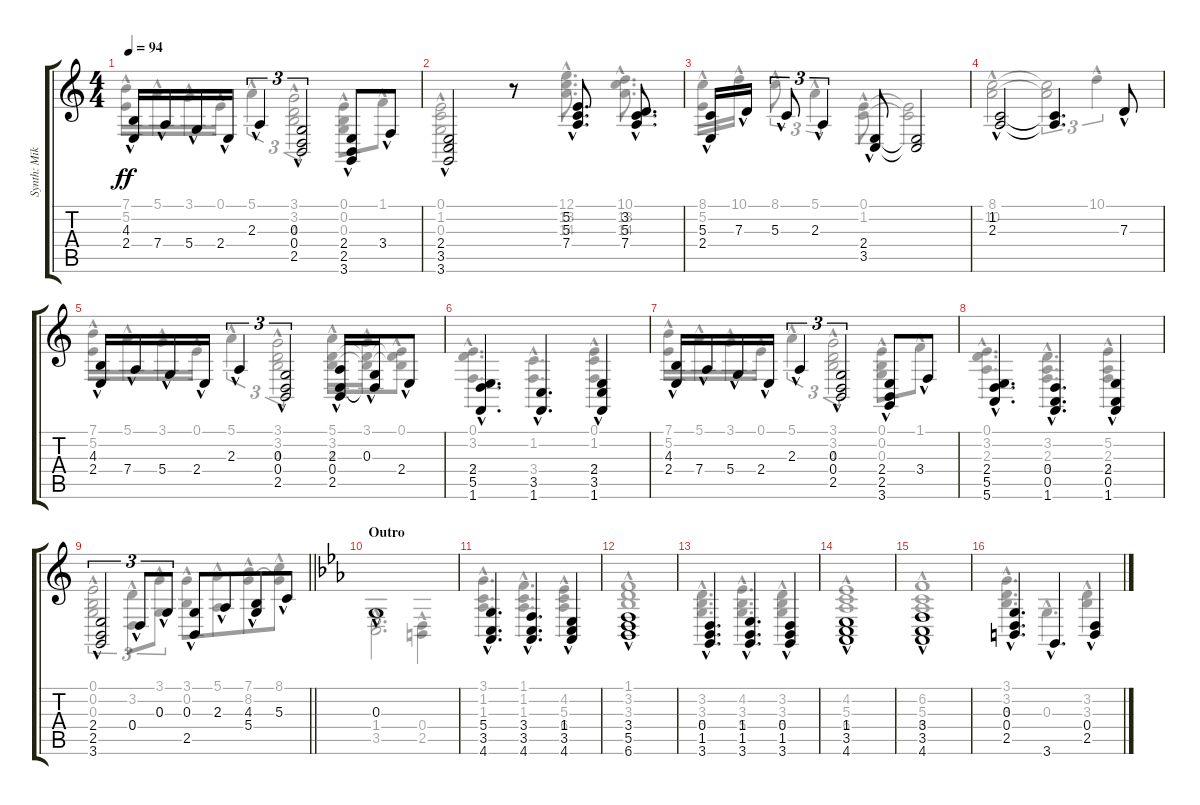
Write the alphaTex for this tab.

\track ("Synth: Mike" "Synth: Mik") {instrument synthstrings1}
\staff {score tabs}
\tuning (E4 B3 G3 D3 A2 E2) {hide}
\voice
\ts (4 4)
\tempo 94
\clef g2
\ks c
(4.3{hac} 2.4{hac}).16{dy ff} 7.4{hac}.16 5.4{hac}.16 2.4{hac}.16 2.3{hac}.4{tu (3 2)} (0.3{hac} 0.4{hac} 2.5{hac}).2{tu (3 2)} (2.4{hac} 2.5{hac} 3.6{hac}).8 3.4{hac}.8 |
(2.4{hac} 3.5{hac} 3.6{hac}).2 r.8 (5.2{hac} 5.3{hac} 7.4{hac}).8{d} (3.2{hac} 5.3{hac} 7.4{hac}).8{d} |
(5.3{hac} 2.4{hac}).16 7.3{hac}.16 5.3{hac}.8{tu (3 2)} 2.3{hac}.4{tu (3 2)} (2.4{hac} 3.5{hac}).8 (2.4{t} 3.5{t}).2 |
(1.2{hac} 2.3{hac}).2 (1.2{t} 2.3{t}).4{d} 7.3{hac}.8 |
(4.3{hac} 2.4{hac}).16 7.4{hac}.16 5.4{hac}.16 2.4{hac}.16 2.3{hac}.4{tu (3 2)} (0.3{hac} 0.4{hac} 2.5{hac}).2{tu (3 2)} (2.3{hac} 0.4{hac} 2.5{hac}).16 (0.3{hac} 0.4{t}).16 2.4{hac}.8 |
(2.4{hac} 5.5{hac} 1.6{hac}).4{d} (3.5{hac} 1.6{hac}).4{d} (2.4{hac} 3.5{hac} 1.6{hac}).4 |
(4.3{hac} 2.4{hac}).16 7.4{hac}.16 5.4{hac}.16 2.4{hac}.16 2.3{hac}.4{tu (3 2)} (0.3{hac} 0.4{hac} 2.5{hac}).2{tu (3 2)} (2.4{hac} 2.5{hac} 3.6{hac}).8 3.4{hac}.8 |
(2.4{hac} 5.5{hac} 5.6{hac}).4{d} (0.4{hac} 0.5{hac} 1.6{hac}).4{d} (2.4{hac} 0.5{hac} 1.6{hac}).4 |
\barLineRight lightlight
(2.4{hac} 2.5{hac} 3.6{hac}).2{tu (3 2)} 0.4{hac}.8{tu (3 2)} 0.3{hac}.8{tu (3 2)} (0.3{hac} 2.5{hac}).8{beam merge} 2.3{hac}.8{beam merge} (4.3{hac} 5.4{hac}).8 5.3{hac}.8 |
\section ("" "Outro")
\ks eb
0.3{hac}.1 |
(5.4{hac} 3.5{hac} 4.6{hac}).4{d} (3.4{hac} 3.5{hac} 4.6{hac}).4{d} (1.4{hac} 3.5{hac} 4.6{hac}).4 |
(3.4{hac} 5.5{hac} 6.6{hac}).1 |
(0.4{hac} 1.5{hac} 3.6{hac}).4{d} (1.4{hac} 1.5{hac} 3.6{hac}).4{d} (0.4{hac} 1.5{hac} 3.6{hac}).4 |
(1.4{hac} 3.5{hac} 4.6{hac}).1 |
(3.4{hac} 3.5{hac} 4.6{hac}).1 |
(0.3{hac} 0.4{hac} 2.5{hac}).4{d} 3.6{hac}.4{d} (0.4{hac} 2.5{hac}).4
\voice
\clef g2
\ottava regular
\simile none
\ks c
(7.1{hac} 5.2{hac}).16{dy ff} 5.1{hac}.16 3.1{hac}.16 0.1{hac}.16 5.1{hac}.4{tu (3 2)} (3.1{hac} 3.2{hac} 4.3{hac}).2{tu (3 2)} (0.1{hac} 0.2{hac} 0.3{hac}).8 1.1{hac}.8 |
(0.1{hac} 1.2{hac} 0.3{hac}).2 r.8 (12.1{hac} 13.2{hac} 14.3{hac}).8{d} (10.1{hac} 13.2{hac} 14.3{hac}).8{d} |
(8.1{hac} 5.2{hac}).16 10.1{hac}.16 8.1{hac}.8{tu (3 2)} 5.1{hac}.4{tu (3 2)} (0.1{hac} 1.2{hac}).8 (0.1{t} 1.2{t}).2 |
(8.1{hac} 10.2{hac}).2 (8.1{t} 10.2{t}).2{tu (3 2)} 10.1{hac}.4{tu (3 2)} |
(7.1{hac} 5.2{hac}).16 5.1{hac}.16 3.1{hac}.16 0.1{hac}.16 5.1{hac}.4{tu (3 2)} (3.1{hac} 3.2{hac} 4.3{hac}).2{tu (3 2)} (5.1{hac} 3.2{hac} 4.3{hac}).16 (3.1{hac} 3.2{t} 4.3{t}).16 (0.1{hac} 3.2{t} 4.3{t}).8 |
(0.1{hac} 3.2{hac} 3.4{hac}).4{d} (1.2{hac} 3.4{hac}).4{d} (0.1{hac} 1.2{hac} 3.4{hac}).4 |
(7.1{hac} 5.2{hac}).16 5.1{hac}.16 3.1{hac}.16 0.1{hac}.16 5.1{hac}.4{tu (3 2)} (3.1{hac} 3.2{hac} 4.3{hac}).2{tu (3 2)} (0.1{hac} 0.2{hac} 0.3{hac}).8 1.1{hac}.8 |
(0.1{hac} 3.2{hac} 2.3{hac}).4{d} (3.2{hac} 2.3{hac} 3.4{hac}).4{d} (5.2{hac} 2.3{hac} 3.4{hac}).4 |
\barLineRight lightlight
(0.1{hac} 0.2{hac} 0.3{hac}).2{tu (3 2)} (3.2{hac} 0.4{hac}).8{tu (3 2)} (3.1{hac} 0.3{hac}).8{tu (3 2)} (3.1{hac} 0.2{hac}).8{beam merge} (5.1{hac} 2.3{hac}).8{beam merge} (7.1{hac} 8.2{hac}).8 (8.1{hac} 8.2{t}).8 |
\ks eb
(1.4{hac} 3.5{hac}).2{d} (0.4{hac} 2.5{hac}).4 |
(3.1{hac} 1.2{hac} 1.3{hac}).4{d} (1.1{hac} 1.2{hac} 1.3{hac}).4{d} (4.2{hac} 5.3{hac} 6.4{hac}).4 |
(1.1{hac} 3.2{hac} 3.3{hac}).1 |
(3.2{hac} 3.3{hac} 5.4{hac}).4{d} (4.2{hac} 3.3{hac} 5.4{hac}).4{d} (3.2{hac} 3.3{hac} 5.4{hac}).4 |
(4.2{hac} 5.3{hac} 6.4{hac}).1 |
(6.2{hac} 5.3{hac} 6.4{hac}).1 |
(3.1{hac} 3.2{hac} 3.3{hac}).4{d} 0.3{hac}.4{d} (3.2{hac} 3.3{hac}).4
